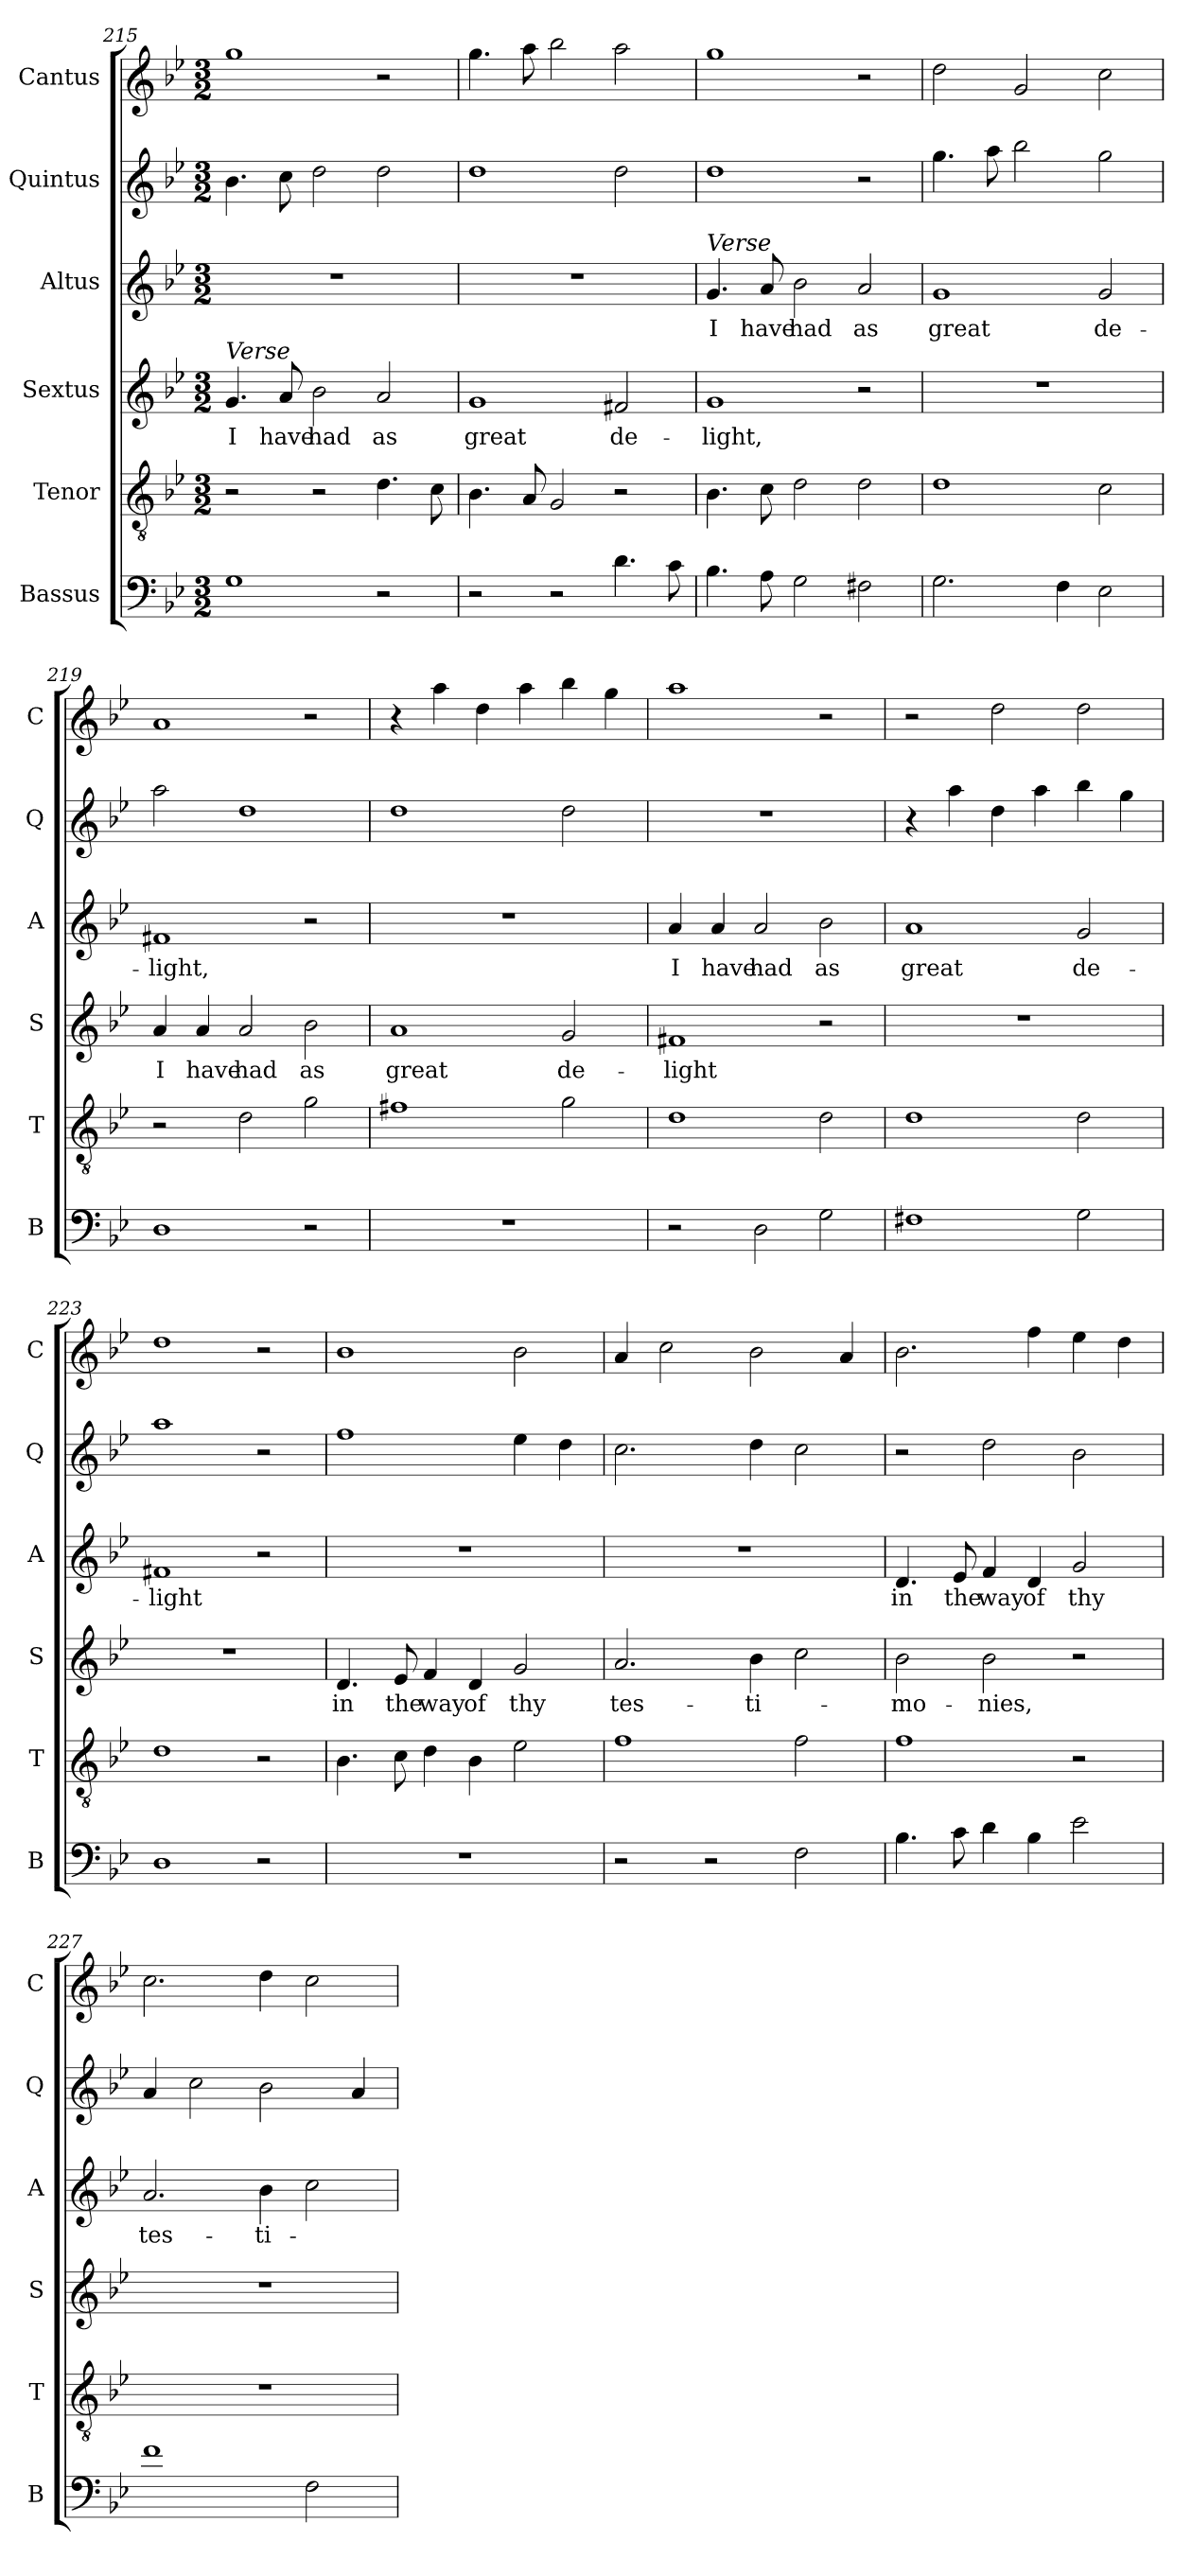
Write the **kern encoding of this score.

**kern	**kern	**kern	**text	**kern	**text	**kern	**kern
*part6	*part5	*part4	*part4	*part3	*part3	*part2	*part1
*staff6	*staff5	*staff4	*staff4	*staff3	*staff3	*staff2	*staff1
*I"Bassus	*I"Tenor	*I"Sextus	*	*I"Altus	*	*I"Quintus	*I"Cantus
*I'B	*I'T	*I'S	*	*I'A	*	*I'Q	*I'C
!!LO:LB:g=z
*clefF4	*clefGv2	*clefG2	*	*clefG2	*	*clefG2	*clefG2
*k[b-e-]	*k[b-e-]	*k[b-e-]	*	*k[b-e-]	*	*k[b-e-]	*k[b-e-]
*B-:	*B-:	*B-:	*	*B-:	*	*B-:	*B-:
*M3/2	*M3/2	*M3/2	*	*M3/2	*	*M3/2	*M3/2
=215	=215	=215	=215	=215	=215	=215	=215
!	!	!LO:TX:a:i:t=Verse	!	!	!	!	!
!	!	!	!LO:LY:b	!	!	!	!
1G	2r	4.g/	I	1.r	.	4.b-\	1gg
!	!	!	!LO:LY:b	!	!	!	!
.	.	8a/	have	.	.	8cc\	.
!	!	!	!LO:LY:b	!	!	!	!
.	2r	2b-\	had	.	.	2dd\	.
!	!	!	!LO:LY:b	!	!	!	!
2r	4.d\	2a/	as	.	.	2dd\	2r
.	8c\	.	.	.	.	.	.
=216	=216	=216	=216	=216	=216	=216	=216
!	!	!	!LO:LY:b	!	!	!	!
2r	4.B-\	1g	great	1.r	.	1dd	4.gg\
.	8A/	.	.	.	.	.	8aa\
2r	2G/	.	.	.	.	.	2bb-\
!	!	!	!LO:LY:b	!	!	!	!
4.d\	2r	2f#X/	de-	.	.	2dd\	2aa\
8c\	.	.	.	.	.	.	.
=217	=217	=217	=217	=217	=217	=217	=217
!	!	!	!	!LO:TX:a:i:t=Verse	!	!	!
!	!	!	!LO:LY:b	!	!LO:LY:b	!	!
4.B-\	4.B-\	1g	-light,	4.g/	I	1dd	1gg
!	!	!	!	!	!LO:LY:b	!	!
8A\	8c\	.	.	8a/	have	.	.
!	!	!	!	!	!LO:LY:b	!	!
2G\	2d\	.	.	2b-\	had	.	.
!	!	!	!	!	!LO:LY:b	!	!
2F#X\	2d\	2r	.	2a/	as	2r	2r
=218	=218	=218	=218	=218	=218	=218	=218
!	!	!	!	!	!LO:LY:b	!	!
2.G\	1d	1.r	.	1g	great	4.gg\	2dd\
.	.	.	.	.	.	8aa\	.
.	.	.	.	.	.	2bb-\	2g/
4F\	.	.	.	.	.	.	.
!	!	!	!	!	!LO:LY:b	!	!
2E-\	2c\	.	.	2g/	de-	2gg\	2cc\
=219	=219	=219	=219	=219	=219	=219	=219
!	!	!	!LO:LY:b	!	!LO:LY:b	!	!
1D	2r	4a/	I	1f#X	-light,	2aa\	1a
!	!	!	!LO:LY:b	!	!	!	!
.	.	4a/	have	.	.	.	.
!	!	!	!LO:LY:b	!	!	!	!
.	2d\	2a/	had	.	.	1dd	.
!	!	!	!LO:LY:b	!	!	!	!
2r	2g\	2b-\	as	2r	.	.	2r
=220	=220	=220	=220	=220	=220	=220	=220
!	!	!	!LO:LY:b	!	!	!	!
1.r	1f#X	1a	great	1.r	.	1dd	4r
.	.	.	.	.	.	.	4aa\
.	.	.	.	.	.	.	4dd\
.	.	.	.	.	.	.	4aa\
!	!	!	!LO:LY:b	!	!	!	!
.	2g\	2g/	de-	.	.	2dd\	4bb-\
.	.	.	.	.	.	.	4gg\
=221	=221	=221	=221	=221	=221	=221	=221
!	!	!	!LO:LY:b	!	!LO:LY:b	!	!
2r	1d	1f#X	-light	4a/	I	1.r	1aa
!	!	!	!	!	!LO:LY:b	!	!
.	.	.	.	4a/	have	.	.
!	!	!	!	!	!LO:LY:b	!	!
2D\	.	.	.	2a/	had	.	.
!	!	!	!	!	!LO:LY:b	!	!
2G\	2d\	2r	.	2b-\	as	.	2r
!!LO:LB:g=z
=222	=222	=222	=222	=222	=222	=222	=222
!	!	!	!	!	!LO:LY:b	!	!
1F#X	1d	1.r	.	1a	great	4r	2r
.	.	.	.	.	.	4aa\	.
.	.	.	.	.	.	4dd\	2dd\
.	.	.	.	.	.	4aa\	.
!	!	!	!	!	!LO:LY:b	!	!
2G\	2d\	.	.	2g/	de-	4bb-\	2dd\
.	.	.	.	.	.	4gg\	.
=223	=223	=223	=223	=223	=223	=223	=223
!	!	!	!	!	!LO:LY:b	!	!
1D	1d	1.r	.	1f#X	-light	1aa	1dd
2r	2r	.	.	2r	.	2r	2r
=224	=224	=224	=224	=224	=224	=224	=224
!	!	!	!LO:LY:b	!	!	!	!
1.r	4.B-\	4.d/	in	1.r	.	1ff	1b-
!	!	!	!LO:LY:b	!	!	!	!
.	8c\	8e-/	the	.	.	.	.
!	!	!	!LO:LY:b	!	!	!	!
.	4d\	4f/	way	.	.	.	.
!	!	!	!LO:LY:b	!	!	!	!
.	4B-\	4d/	of	.	.	.	.
!	!	!	!LO:LY:b	!	!	!	!
.	2e-\	2g/	thy	.	.	4ee-\	2b-\
.	.	.	.	.	.	4dd\	.
=225	=225	=225	=225	=225	=225	=225	=225
!	!	!	!LO:LY:b	!	!	!	!
2r	1f	2.a/	tes-	1.r	.	2.cc\	4a/
.	.	.	.	.	.	.	2cc\
2r	.	.	.	.	.	.	.
!	!	!	!LO:LY:b	!	!	!	!
.	.	4b-\	-ti-	.	.	4dd\	2b-\
2F\	2f\	2cc\	.	.	.	2cc\	.
.	.	.	.	.	.	.	4a/
=226	=226	=226	=226	=226	=226	=226	=226
!	!	!	!LO:LY:b	!	!LO:LY:b	!	!
4.B-\	1f	2b-\	-mo-	4.d/	in	2r	2.b-\
!	!	!	!	!	!LO:LY:b	!	!
8c\	.	.	.	8e-/	the	.	.
!	!	!	!LO:LY:b	!	!LO:LY:b	!	!
4d\	.	2b-\	-nies,	4f/	way	2dd\	.
!	!	!	!	!	!LO:LY:b	!	!
4B-\	.	.	.	4d/	of	.	4ff\
!	!	!	!	!	!LO:LY:b	!	!
2e-\	2r	2r	.	2g/	thy	2b-\	4ee-\
.	.	.	.	.	.	.	4dd\
=227	=227	=227	=227	=227	=227	=227	=227
!	!	!	!	!	!LO:LY:b	!	!
1f	1.r	1.r	.	2.a/	tes-	4a/	2.cc\
.	.	.	.	.	.	2cc\	.
!	!	!	!	!	!LO:LY:b	!	!
.	.	.	.	4b-\	-ti-	2b-\	4dd\
2F\	.	.	.	2cc\	.	.	2cc\
.	.	.	.	.	.	4a/	.
=	=	=	=	=	=	=	=
*-	*-	*-	*-	*-	*-	*-	*-
